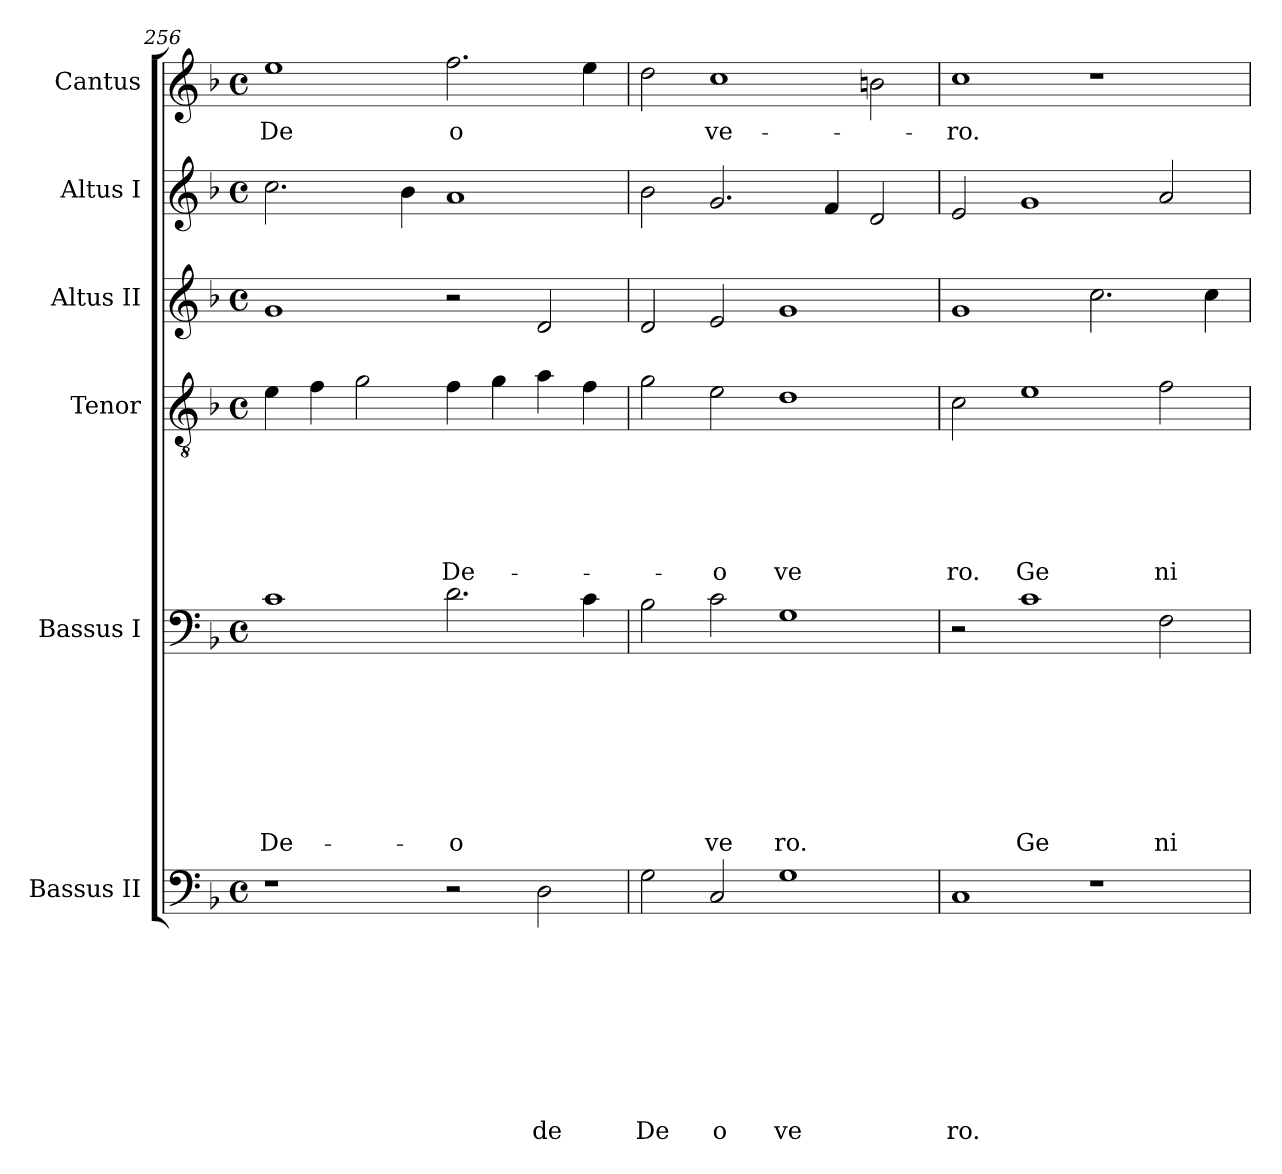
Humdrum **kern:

**kern	**text	**text	**text	**text	**text	**text	**text	**text	**text	**kern	**text	**text	**text	**text	**text	**text	**text	**text	**kern	**text	**text	**text	**text	**text	**text	**kern	**kern	**kern	**text
*part6	*part6	*part6	*part6	*part6	*part6	*part6	*part6	*part6	*part6	*part5	*part5	*part5	*part5	*part5	*part5	*part5	*part5	*part5	*part4	*part4	*part4	*part4	*part4	*part4	*part4	*part3	*part2	*part1	*part1
*staff6	*staff6	*staff6	*staff6	*staff6	*staff6	*staff6	*staff6	*staff6	*staff6	*staff5	*staff5	*staff5	*staff5	*staff5	*staff5	*staff5	*staff5	*staff5	*staff4	*staff4	*staff4	*staff4	*staff4	*staff4	*staff4	*staff3	*staff2	*staff1	*staff1
*I"Bassus II	*	*	*	*	*	*	*	*	*	*I"Bassus I	*	*	*	*	*	*	*	*	*I"Tenor	*	*	*	*	*	*	*I"Altus II	*I"Altus I	*I"Cantus	*
*I'B II	*	*	*	*	*	*	*	*	*	*I'B I	*	*	*	*	*	*	*	*	*I'T	*	*	*	*	*	*	*I'A II	*I'A I	*	*
*clefF4	*	*	*	*	*	*	*	*	*	*clefF4	*	*	*	*	*	*	*	*	*clefGv2	*	*	*	*	*	*	*clefG2	*clefG2	*clefG2	*
*k[b-]	*	*	*	*	*	*	*	*	*	*k[b-]	*	*	*	*	*	*	*	*	*k[b-]	*	*	*	*	*	*	*k[b-]	*k[b-]	*k[b-]	*
*F:	*	*	*	*	*	*	*	*	*	*F:	*	*	*	*	*	*	*	*	*F:	*	*	*	*	*	*	*F:	*F:	*F:	*
*M4/4	*	*	*	*	*	*	*	*	*	*M4/4	*	*	*	*	*	*	*	*	*M4/4	*	*	*	*	*	*	*M4/4	*M4/4	*M4/4	*
*met(c)	*	*	*	*	*	*	*	*	*	*met(c)	*	*	*	*	*	*	*	*	*met(c)	*	*	*	*	*	*	*met(c)	*met(c)	*met(c)	*
=256	=256	=256	=256	=256	=256	=256	=256	=256	=256	=256	=256	=256	=256	=256	=256	=256	=256	=256	=256	=256	=256	=256	=256	=256	=256	=256	=256	=256	=256
!	!	!	!	!	!	!	!	!	!	!	!	!	!	!	!	!	!	!LO:LY:b	!	!	!	!	!	!	!	!	!	!	!LO:LY:b
1r	.	.	.	.	.	.	.	.	.	1c	.	.	.	.	.	.	.	De-	4e\	.	.	.	.	.	.	1g	2.cc\	1ee	De
.	.	.	.	.	.	.	.	.	.	.	.	.	.	.	.	.	.	.	4f\	.	.	.	.	.	.	.	.	.	.
.	.	.	.	.	.	.	.	.	.	.	.	.	.	.	.	.	.	.	2g\	.	.	.	.	.	.	.	.	.	.
.	.	.	.	.	.	.	.	.	.	.	.	.	.	.	.	.	.	.	.	.	.	.	.	.	.	.	4b-\	.	.
!	!	!	!	!	!	!	!	!	!	!	!	!	!	!	!	!	!	!LO:LY:b	!	!	!	!	!	!	!LO:LY:b	!	!	!	!LO:LY:b
2r	.	.	.	.	.	.	.	.	.	2.d\	.	.	.	.	.	.	.	-o	4f\	.	.	.	.	.	De-	2r	1a	2.ff\	o
.	.	.	.	.	.	.	.	.	.	.	.	.	.	.	.	.	.	.	4g\	.	.	.	.	.	.	.	.	.	.
!	!	!	!	!	!	!	!	!	!LO:LY:b	!	!	!	!	!	!	!	!	!	!	!	!	!	!	!	!	!	!	!	!
2D\	.	.	.	.	.	.	.	.	de	.	.	.	.	.	.	.	.	.	4a\	.	.	.	.	.	.	2d/	.	.	.
.	.	.	.	.	.	.	.	.	.	4c\	.	.	.	.	.	.	.	.	4f\	.	.	.	.	.	.	.	.	4ee\	.
!!LO:LB:g=z
=257	=257	=257	=257	=257	=257	=257	=257	=257	=257	=257	=257	=257	=257	=257	=257	=257	=257	=257	=257	=257	=257	=257	=257	=257	=257	=257	=257	=257	=257
!	!	!	!	!	!	!	!	!	!LO:LY:b	!	!	!	!	!	!	!	!	!	!	!	!	!	!	!	!	!	!	!	!
2G\	.	.	.	.	.	.	.	.	De	2B-\	.	.	.	.	.	.	.	.	2g\	.	.	.	.	.	.	2d/	2b-\	2dd\	.
!	!	!	!	!	!	!	!	!	!LO:LY:b	!	!	!	!	!	!	!	!	!LO:LY:b	!	!	!	!	!	!	!LO:LY:b	!	!	!	!LO:LY:b
2C/	.	.	.	.	.	.	.	.	o	2c\	.	.	.	.	.	.	.	ve	2e\	.	.	.	.	.	-o	2e/	2.g/	1cc	ve-
!	!	!	!	!	!	!	!	!	!LO:LY:b	!	!	!	!	!	!	!	!	!LO:LY:b	!	!	!	!	!	!	!LO:LY:b	!	!	!	!
1G	.	.	.	.	.	.	.	.	ve	1G	.	.	.	.	.	.	.	ro.	1d	.	.	.	.	.	ve	1g	.	.	.
.	.	.	.	.	.	.	.	.	.	.	.	.	.	.	.	.	.	.	.	.	.	.	.	.	.	.	4f/	.	.
.	.	.	.	.	.	.	.	.	.	.	.	.	.	.	.	.	.	.	.	.	.	.	.	.	.	.	2d/	2bn\	.
=258	=258	=258	=258	=258	=258	=258	=258	=258	=258	=258	=258	=258	=258	=258	=258	=258	=258	=258	=258	=258	=258	=258	=258	=258	=258	=258	=258	=258	=258
!	!	!	!	!	!	!	!	!	!LO:LY:b	!	!	!	!	!	!	!	!	!	!	!	!	!	!	!	!LO:LY:b	!	!	!	!LO:LY:b
1C	.	.	.	.	.	.	.	.	ro.	2r	.	.	.	.	.	.	.	.	2c\	.	.	.	.	.	ro.	1g	2e/	1cc	-ro.
!	!	!	!	!	!	!	!	!	!	!	!	!	!	!	!	!	!	!LO:LY:b	!	!	!	!	!	!	!LO:LY:b	!	!	!	!
.	.	.	.	.	.	.	.	.	.	1c	.	.	.	.	.	.	.	Ge	1e	.	.	.	.	.	Ge	.	1g	.	.
1r	.	.	.	.	.	.	.	.	.	.	.	.	.	.	.	.	.	.	.	.	.	.	.	.	.	2.cc\	.	1r	.
!	!	!	!	!	!	!	!	!	!	!	!	!	!	!	!	!	!	!LO:LY:b	!	!	!	!	!	!	!LO:LY:b	!	!	!	!
.	.	.	.	.	.	.	.	.	.	2F\	.	.	.	.	.	.	.	ni	2f\	.	.	.	.	.	ni	.	2a/	.	.
.	.	.	.	.	.	.	.	.	.	.	.	.	.	.	.	.	.	.	.	.	.	.	.	.	.	4cc\	.	.	.
=	=	=	=	=	=	=	=	=	=	=	=	=	=	=	=	=	=	=	=	=	=	=	=	=	=	=	=	=	=
*-	*-	*-	*-	*-	*-	*-	*-	*-	*-	*-	*-	*-	*-	*-	*-	*-	*-	*-	*-	*-	*-	*-	*-	*-	*-	*-	*-	*-	*-
